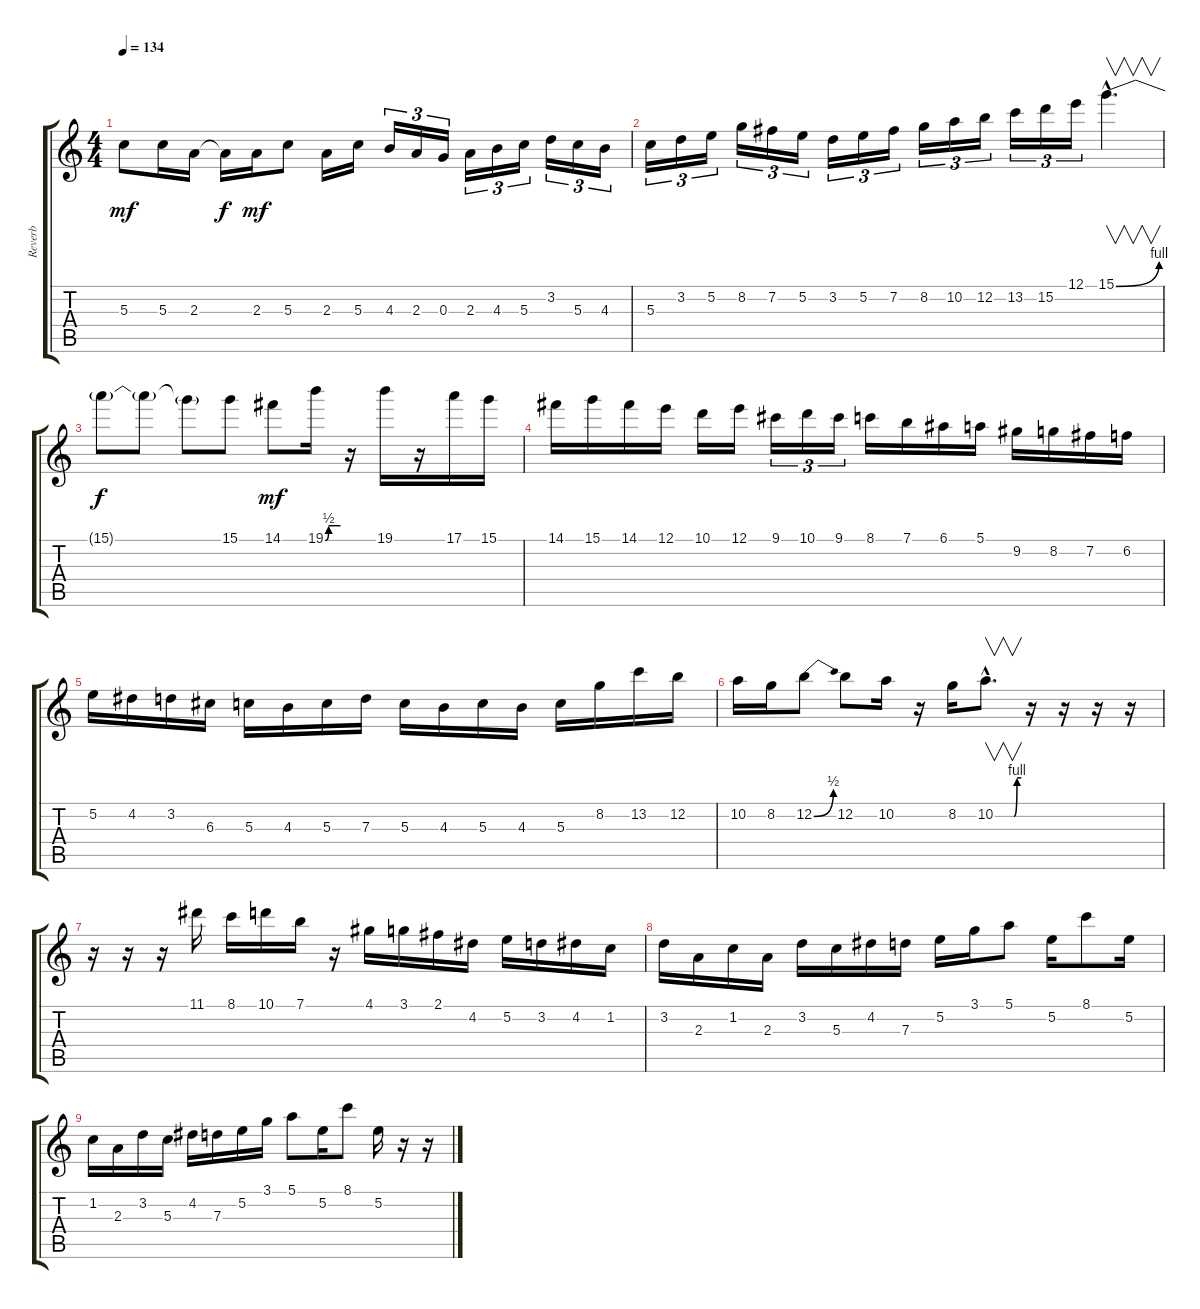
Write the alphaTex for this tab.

\track ("Reverb" "Reverb") {instrument overdrivenguitar}
\staff {score tabs}
\tuning (E4 B3 G3 D3 A2 E2) {hide}
\ts (4 4)
\tempo 134
\clef g2
\ks c
5.3.8{dy mf} 5.3.16 2.3.16 2.3{t}.16{dy f} 2.3.16{dy mf} 5.3.8 2.3.16 5.3.16 4.3.16{tu (3 2)} 2.3.16{tu (3 2)} 0.3.16{tu (3 2)} 2.3.16{tu (3 2)} 4.3.16{tu (3 2)} 5.3.16{tu (3 2)} 3.2.16{tu (3 2)} 5.3.16{tu (3 2)} 4.3.16{tu (3 2)} |
5.3.16{tu (3 2)} 3.2.16{tu (3 2)} 5.2.16{tu (3 2)} 8.2.16{tu (3 2)} 7.2.16{tu (3 2)} 5.2.16{tu (3 2)} 3.2.16{tu (3 2)} 5.2.16{tu (3 2)} 7.2.16{tu (3 2)} 8.2.16{tu (3 2)} 10.2.16{tu (3 2)} 12.2.16{tu (3 2)} 13.2.16{tu (3 2)} 15.2.16{tu (3 2)} 12.1.16{tu (3 2)} 15.1{be (bend 0 0 60 4) hac}.4{v d} |
15.1{t}.8{dy f} 15.1{t}.8 15.1{t}.8 15.1.8 14.1.8{dy mf} 19.1{be (custom 0 0 13 2 30 2 55 2 58 2 60 2)}.16 r.16 19.1.16 r.16 17.1.16 15.1.16 |
14.1.16 15.1.16 14.1.16 12.1.16 10.1.16 12.1.16 9.1.16{tu (3 2)} 10.1.16{tu (3 2)} 9.1.16{tu (3 2)} 8.1.16 7.1.16 6.1.16 5.1.16 9.2.16 8.2.16 7.2.16 6.2.16 |
5.2.16 4.2.16 3.2.16 6.3.16 5.3.16 4.3.16 5.3.16 7.3.16 5.3.16 4.3.16 5.3.16 4.3.16 5.3.16 8.2.16 13.2.16 12.2.16 |
10.2.16 8.2.16 12.2{be (bend 0 0 60 2)}.8 12.2.8 10.2.16 r.16 8.2.16 10.2{be (custom 0 0 30 0 43 0 50 4 60 4) hac}.8{v d} r.16 r.16 r.16 r.16 |
r.16 r.16 r.16{volume 7} 11.1.16 8.1.16 10.1.16 7.1.16 r.16 4.1.16 3.1.16 2.1.16 4.2.16 5.2.16 3.2.16 4.2.16 1.2.16 |
3.2.16 2.3.16 1.2.16{volume 2} 2.3.16 3.2.16 5.3.16 4.2.16 7.3.16 5.2.16 3.1.16 5.1.8 5.2.16 8.1.8 5.2.16 |
1.2.16{volume 0} 2.3.16 3.2.16 5.3.16 4.2.16 7.3.16 5.2.16 3.1.16 5.1.8 5.2.16 8.1.8 5.2.16 r.16 r.16
